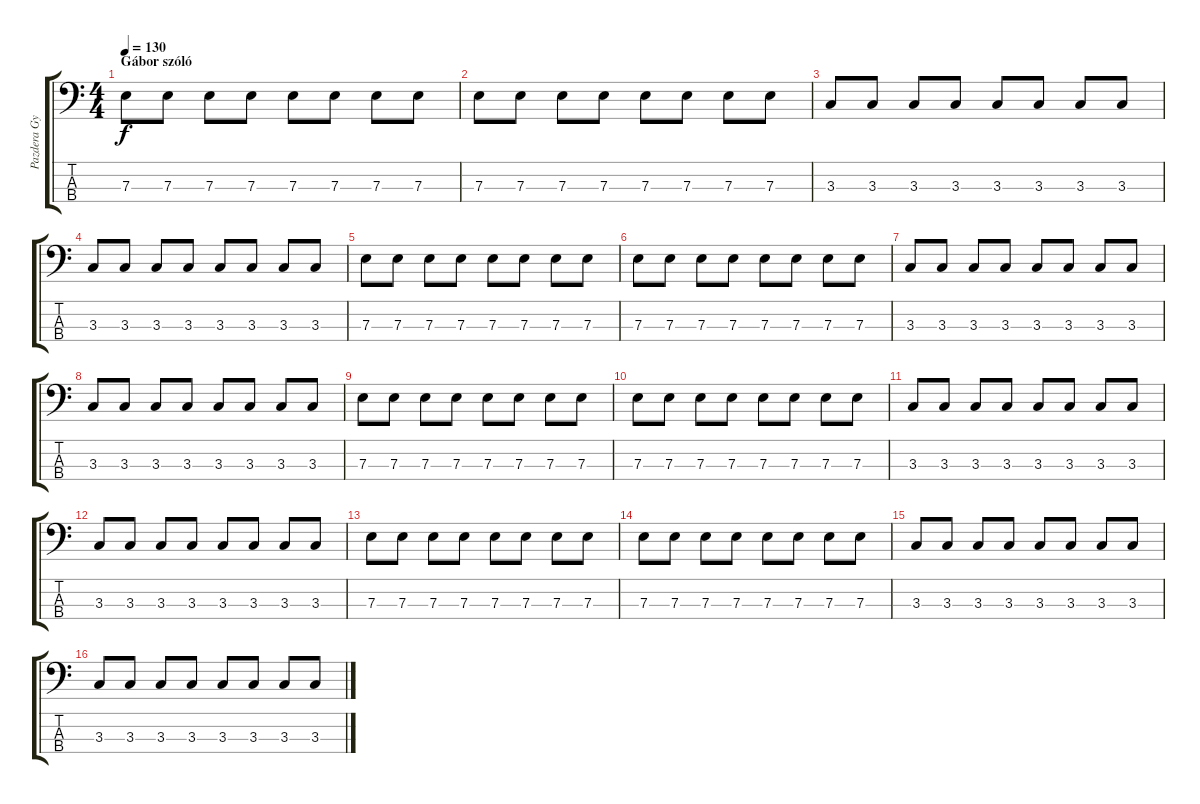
\track ("Pazdera György" "Pazdera Gy") {instrument electricbasspick}
\staff {score tabs}
\tuning (G2 D2 A1 E1) {hide}
\ts (4 4)
\section ("" "Gábor szóló")
\tempo 130
\clef f4
\ks c
7.3.8{dy f} 7.3.8 7.3.8 7.3.8 7.3.8 7.3.8 7.3.8 7.3.8 |
7.3.8 7.3.8 7.3.8 7.3.8 7.3.8 7.3.8 7.3.8 7.3.8 |
3.3.8 3.3.8 3.3.8 3.3.8 3.3.8 3.3.8 3.3.8 3.3.8 |
3.3.8 3.3.8 3.3.8 3.3.8 3.3.8 3.3.8 3.3.8 3.3.8 |
7.3.8 7.3.8 7.3.8 7.3.8 7.3.8 7.3.8 7.3.8 7.3.8 |
7.3.8 7.3.8 7.3.8 7.3.8 7.3.8 7.3.8 7.3.8 7.3.8 |
3.3.8 3.3.8 3.3.8 3.3.8 3.3.8 3.3.8 3.3.8 3.3.8 |
3.3.8 3.3.8 3.3.8 3.3.8 3.3.8 3.3.8 3.3.8 3.3.8 |
7.3.8 7.3.8 7.3.8 7.3.8 7.3.8 7.3.8 7.3.8 7.3.8 |
7.3.8 7.3.8 7.3.8 7.3.8 7.3.8 7.3.8 7.3.8 7.3.8 |
3.3.8 3.3.8 3.3.8 3.3.8 3.3.8 3.3.8 3.3.8 3.3.8 |
3.3.8 3.3.8 3.3.8 3.3.8 3.3.8 3.3.8 3.3.8 3.3.8 |
7.3.8 7.3.8 7.3.8 7.3.8 7.3.8 7.3.8 7.3.8 7.3.8 |
7.3.8 7.3.8 7.3.8 7.3.8 7.3.8 7.3.8 7.3.8 7.3.8 |
3.3.8 3.3.8 3.3.8 3.3.8 3.3.8 3.3.8 3.3.8 3.3.8 |
3.3.8 3.3.8 3.3.8 3.3.8 3.3.8 3.3.8 3.3.8 3.3.8
